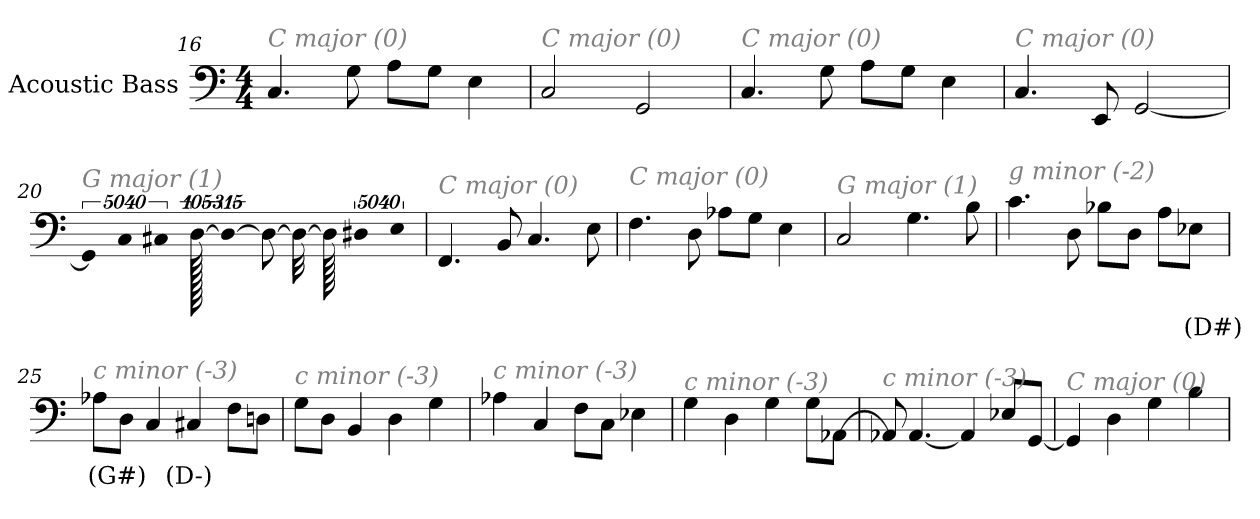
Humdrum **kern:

**kern	**text
*part1	*part1
*staff1	*staff1
*I"Acoustic Bass	*
*clefF4	*
*ITrd7c12	*
*k[]	*
*C:	*
*M4/4	*
=16	=16
!LO:TX:i:color=#808080:t=C major (0)	!
4.CC	.
8GG	.
8AAL	.
8GGJ	.
4EE	.
=17	=17
!LO:TX:i:color=#808080:t=C major (0)	!
2CC	.
2GGG	.
=18	=18
!LO:TX:i:color=#808080:t=C major (0)	!
4.CC	.
8GG	.
8AAL	.
8GGJ	.
4EE	.
=19	=19
!LO:TX:i:color=#808080:t=C major (0)	!
4.CC	.
8EEE	.
[2GGG	.
=20	=20
!LO:TX:i:color=#808080:t=G major (1)	!
!LO:N:vis=4	!
20160%3347GGG]	.
!LO:N:vis=4	!
20160%3347CC	.
!LO:N:vis=4	!
20160%3347CC#X	.
[6720%13DD	.
40320DD_	.
8DD_	.
32DD_	.
128DD]	.
!LO:N:vis=4	!
20160%3347DD#X	.
!LO:N:vis=4	!
20160%3347EE	.
=21	=21
!LO:TX:i:color=#808080:t=C major (0)	!
4.FFF	.
8BBB	.
4.CC	.
8EE	.
=22	=22
!LO:TX:i:color=#808080:t=C major (0)	!
4.FF	.
8DD	.
8AA-XL	.
8GGJ	.
4EE	.
=23	=23
!LO:TX:i:color=#808080:t=G major (1)	!
2CC	.
4.GG	.
8BB	.
=24	=24
!LO:TX:i:color=#808080:t=g minor (-2)	!
4.C	.
8DD	.
8BB-XL	.
8DDJ	.
8AAL	.
8EE-XiJ	(D#)
=25	=25
!LO:TX:i:color=#808080:t=c minor (-3)	!
8AA-XiL	(G#)
8DDJ	.
4CC	.
4CC#Xi	(D-)
8FFL	.
8DDnJ	.
=26	=26
!LO:TX:i:color=#808080:t=c minor (-3)	!
8GGL	.
8DDJ	.
4BBB	.
4DD	.
4GG	.
=27	=27
!LO:TX:i:color=#808080:t=c minor (-3)	!
4AA-X	.
4CC	.
8FFL	.
8CCJ	.
4EE-X	.
=28	=28
!LO:TX:i:color=#808080:t=c minor (-3)	!
4GG	.
4DD	.
4GG	.
8GGL	.
[8AAA-XJ	.
=29	=29
!LO:TX:i:color=#808080:t=c minor (-3)	!
8AAA-X]	.
[4.AAA-	.
4AAA-]	.
8EE-XL	.
[8GGGJ	.
=30	=30
!LO:TX:i:color=#808080:t=C major (0)	!
4GGG]	.
4DD	.
4GG	.
4BB	.
=	=
*-	*-
